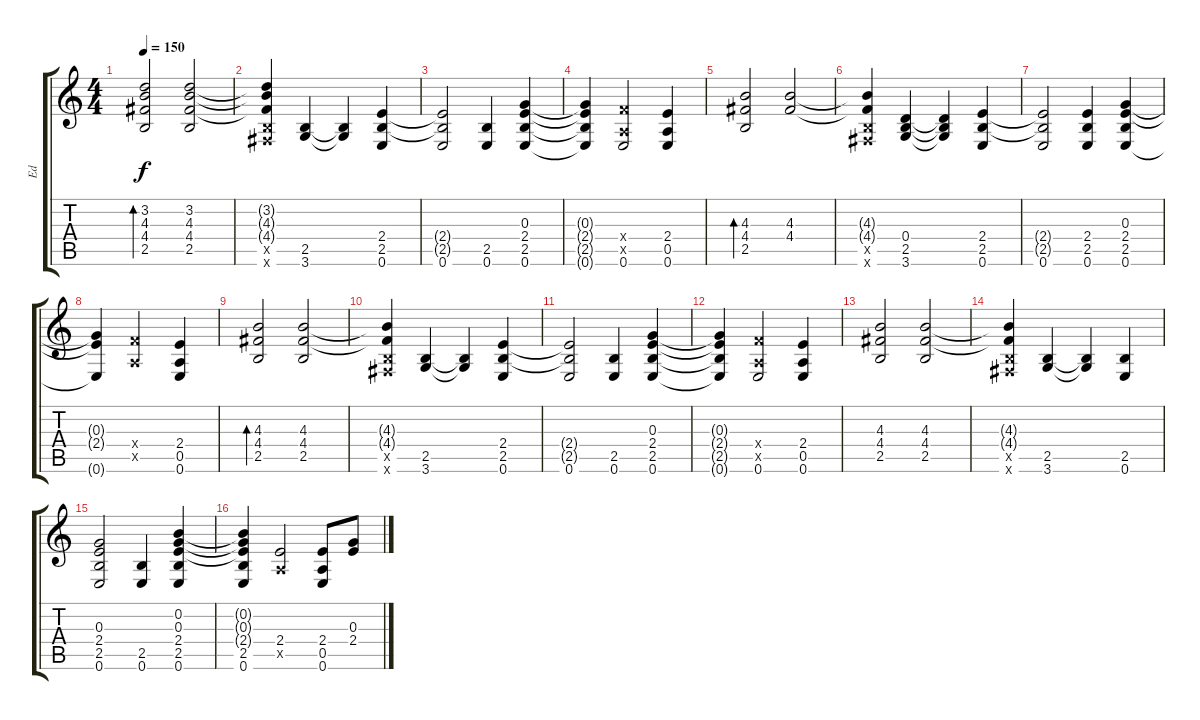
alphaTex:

\track ("Ed" "Ed") {instrument distortionguitar}
\staff {score tabs}
\tuning (E4 B3 G3 D3 A2 E2) {hide}
\ts (4 4)
\tempo 150
\clef g2
\ks c
(3.2 4.3 4.4 2.5).2{bd 120 dy f} (3.2 4.3 4.4 2.5).2 |
(3.2{t} 4.3{t} 4.4{t} 2.5{x} 2.6{x}).4 (2.5 3.6).4 (2.5{t} 3.6{t}).4 (2.4 2.5 0.6).4 |
(2.4{t} 2.5{t} 0.6).2 (2.5 0.6).4 (0.3 2.4 2.5 0.6).4 |
(0.3{t} 2.4{t} 2.5{t} 0.6{t}).4 (3.4{x} 0.5{x} 0.6).2 (2.4 0.5 0.6).4 |
(4.3 4.4 2.5).2{bd 120} (4.3 4.4).2 |
(4.3{t} 4.4{t} 2.5{x} 2.6{x}).4 (0.4 2.5 3.6).4 (0.4{t} 2.5{t} 3.6{t}).4 (2.4 2.5 0.6).4 |
(2.4{t} 2.5{t} 0.6).2 (2.4 2.5 0.6).4 (0.3 2.4 2.5 0.6).4 |
(0.3{t} 2.4{t} 0.6{t}).4 (3.4{x} 0.5{x}).2 (2.4 0.5 0.6).4 |
(4.3 4.4 2.5).2{bd 120} (4.3 4.4 2.5).2 |
(4.3{t} 4.4{t} 2.5{x} 2.6{x}).4 (2.5 3.6).4 (2.5{t} 3.6{t}).4 (2.4 2.5 0.6).4 |
(2.4{t} 2.5{t} 0.6).2 (2.5 0.6).4 (0.3 2.4 2.5 0.6).4 |
(0.3{t} 2.4{t} 2.5{t} 0.6{t}).4 (3.4{x} 0.5{x} 0.6).2 (2.4 0.5 0.6).4 |
(4.3 4.4 2.5).2 (4.3 4.4 2.5).2 |
(4.3{t} 4.4{t} 2.5{x} 2.6{x}).4 (2.5 3.6).4 (2.5{t} 3.6{t}).4 (2.5 0.6).4 |
(0.3 2.4 2.5 0.6).2 (2.5 0.6).4 (0.2 0.3 2.4 2.5 0.6).4 |
(0.2{t} 0.3{t} 2.4{t} 2.5 0.6).4 (2.4 0.5{x}).2 (2.4 0.5 0.6).8 (0.3 2.4).8
